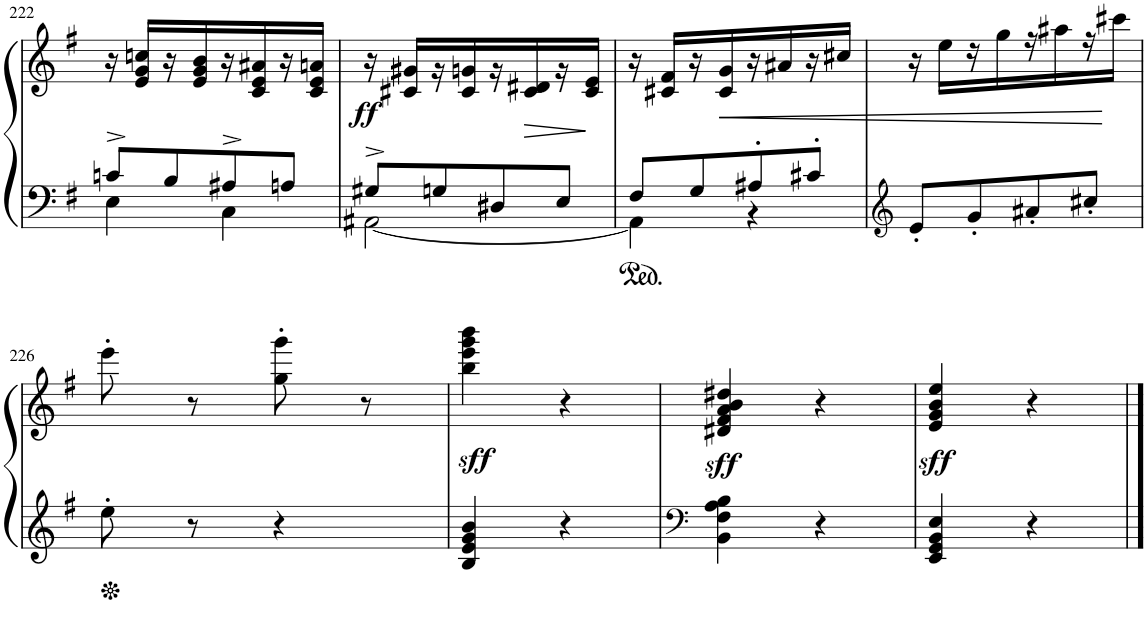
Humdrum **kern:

**kern	**kern	**dynam
*part1	*part1	*part1
*staff2	*staff1	*staff1/2
*I"Piano	*	*
*I'Pno	*	*
!!LO:PB:g=z
*clefF4	*clefG2	*
*k[f#]	*k[f#]	*
*M2/4	*M2/4	*
=222	=222	=222
*^	*	*
8cn^/L	4E\	16r	.
.	.	16e/ 16g/ 16ccn/LL	.
8B/	.	16r	.
.	.	16e/ 16g/ 16b/	.
8A#X^/	4C\	16r	.
.	.	16c/ 16e/ 16a#X/	.
8An/J	.	16r	.
.	.	16c/ 16e/ 16an/JJ	.
=223	=223	=223	=223
!	!	!	!LO:DY:b
8G#X^/L	[2AA#X\	16r	ff
.	.	16c#X/ 16g#X/LL	.
8Gn/	.	16r	.
.	.	16c#/ 16gn/	.
8D#X/	.	16r	.
!	!	!	!LO:HP:b
.	.	16c#/ 16d#X/	>
8E/J	.	16r	.
.	.	16c#/ 16e/JJ	]
=224	=224	=224	=224
8F#/L	4AA#\]	16r	.
.	.	16c#X/ 16f#/LL	.
8G/	.	16r	.
!	!	!	!LO:HP:b
.	.	16c#/ 16g/	<
8A#X'/	4r	16r	.
.	.	16a#X/	.
8c#X'/J	.	16r	.
.	.	16cc#X/JJ	.
*v	*v	*	*
=225	=225	=225
*clefG2	*	*
8e'/L	16r	.
.	16ee\LL	.
8g'/	16r	.
.	16gg\	.
8a#X'/	16r	.
.	16aa#X\	.
8cc#X'/J	16r	.
.	16ccc#X\JJ	[
!!LO:LB:g=z
=226	=226	=226
8ee'\	8eee'\	.
8r	8r	.
4r	8gg\' 8ggg\'	.
.	8r	.
=227	=227	=227
!	!	!LO:DY:b
4B/ 4e/ 4g/ 4b/	4bb\ 4eee\ 4ggg\ 4bbb\	other-dynamics
4r	4r	.
=228	=228	=228
*clefF4	*	*
!	!	!LO:DY:b
4BB\ 4F#\ 4A\ 4B\	4d#X/ 4f#/ 4a/ 4b/ 4dd#X/	other-dynamics
4r	4r	.
=229	=229	=229
!	!	!LO:DY:b
4EE/ 4GG/ 4BB/ 4E/	4e/ 4g/ 4b/ 4ee/	other-dynamics
4r	4r	.
==	==	==
*-	*-	*-
